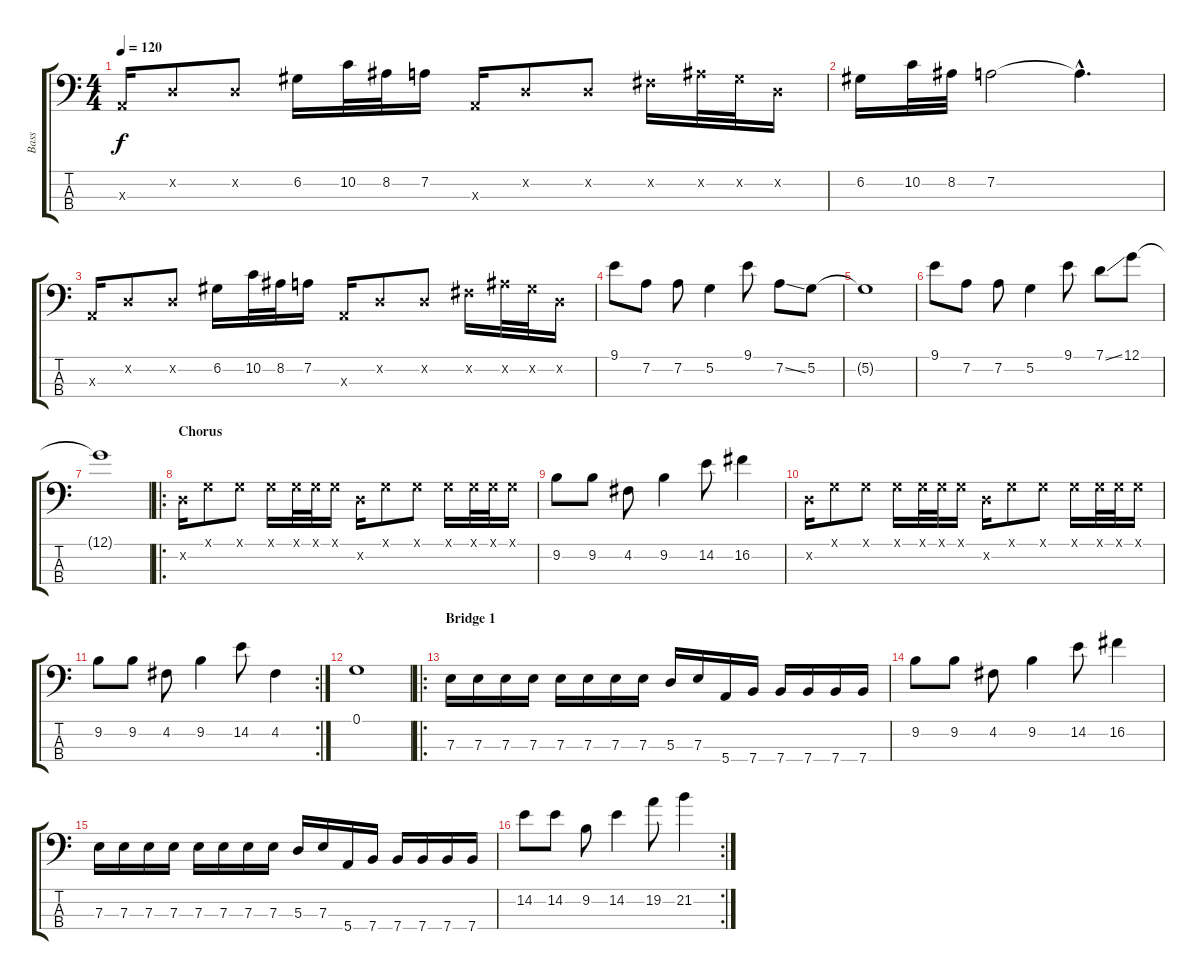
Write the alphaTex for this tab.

\track ("Bass" "Bass") {instrument electricbassfinger}
\staff {score tabs}
\tuning (G2 D2 A1 E1) {hide}
\ts (4 4)
\tempo 120
\clef f4
\ks c
0.3{x}.16{dy f} 0.2{x}.8 0.2{x}.8 6.2.16 10.2.32 8.2.32 7.2.16 0.3{x}.16 0.2{x}.8 0.2{x}.8 4.2{x}.16 8.2{x}.32 6.2{x}.32 0.2{x}.16 |
6.2.16 10.2.32 8.2.32 7.2.2 7.2{hac t}.4{d} |
0.3{x}.16 0.2{x}.8 0.2{x}.8 6.2.16 10.2.32 8.2.32 7.2.16 0.3{x}.16 0.2{x}.8 0.2{x}.8 4.2{x}.16 8.2{x}.32 6.2{x}.32 0.2{x}.16 |
9.1.8 7.2.8 7.2.8 5.2.4 9.1.8 7.2{ss}.8 5.2.8 |
5.2{t}.1 |
9.1.8 7.2.8 7.2.8 5.2.4 9.1.8 7.1{ss}.8 12.1.8 |
12.1{t}.1 |
\ro
\section ("" "Chorus")
0.2{x}.16 0.1{x}.8 0.1{x}.8 0.1{x}.16 0.1{x}.32 0.1{x}.32 0.1{x}.16 0.2{x}.16 0.1{x}.8 0.1{x}.8 0.1{x}.16 0.1{x}.32 0.1{x}.32 0.1{x}.16 |
9.2.8 9.2.8 4.2.8 9.2.4 14.2.8 16.2.4 |
0.2{x}.16 0.1{x}.8 0.1{x}.8 0.1{x}.16 0.1{x}.32 0.1{x}.32 0.1{x}.16 0.2{x}.16 0.1{x}.8 0.1{x}.8 0.1{x}.16 0.1{x}.32 0.1{x}.32 0.1{x}.16 |
\rc 2
9.2.8 9.2.8 4.2.8 9.2.4 14.2.8 4.2.4 |
0.1.1 |
\ro
\section ("" "Bridge 1")
7.3.16 7.3.16 7.3.16 7.3.16 7.3.16 7.3.16 7.3.16 7.3.16 5.3.16 7.3.16 5.4.16 7.4.16 7.4.16 7.4.16 7.4.16 7.4.16 |
9.2.8 9.2.8 4.2.8 9.2.4 14.2.8 16.2.4 |
7.3.16 7.3.16 7.3.16 7.3.16 7.3.16 7.3.16 7.3.16 7.3.16 5.3.16 7.3.16 5.4.16 7.4.16 7.4.16 7.4.16 7.4.16 7.4.16 |
\rc 2
14.2.8 14.2.8 9.2.8 14.2.4 19.2.8 21.2.4
